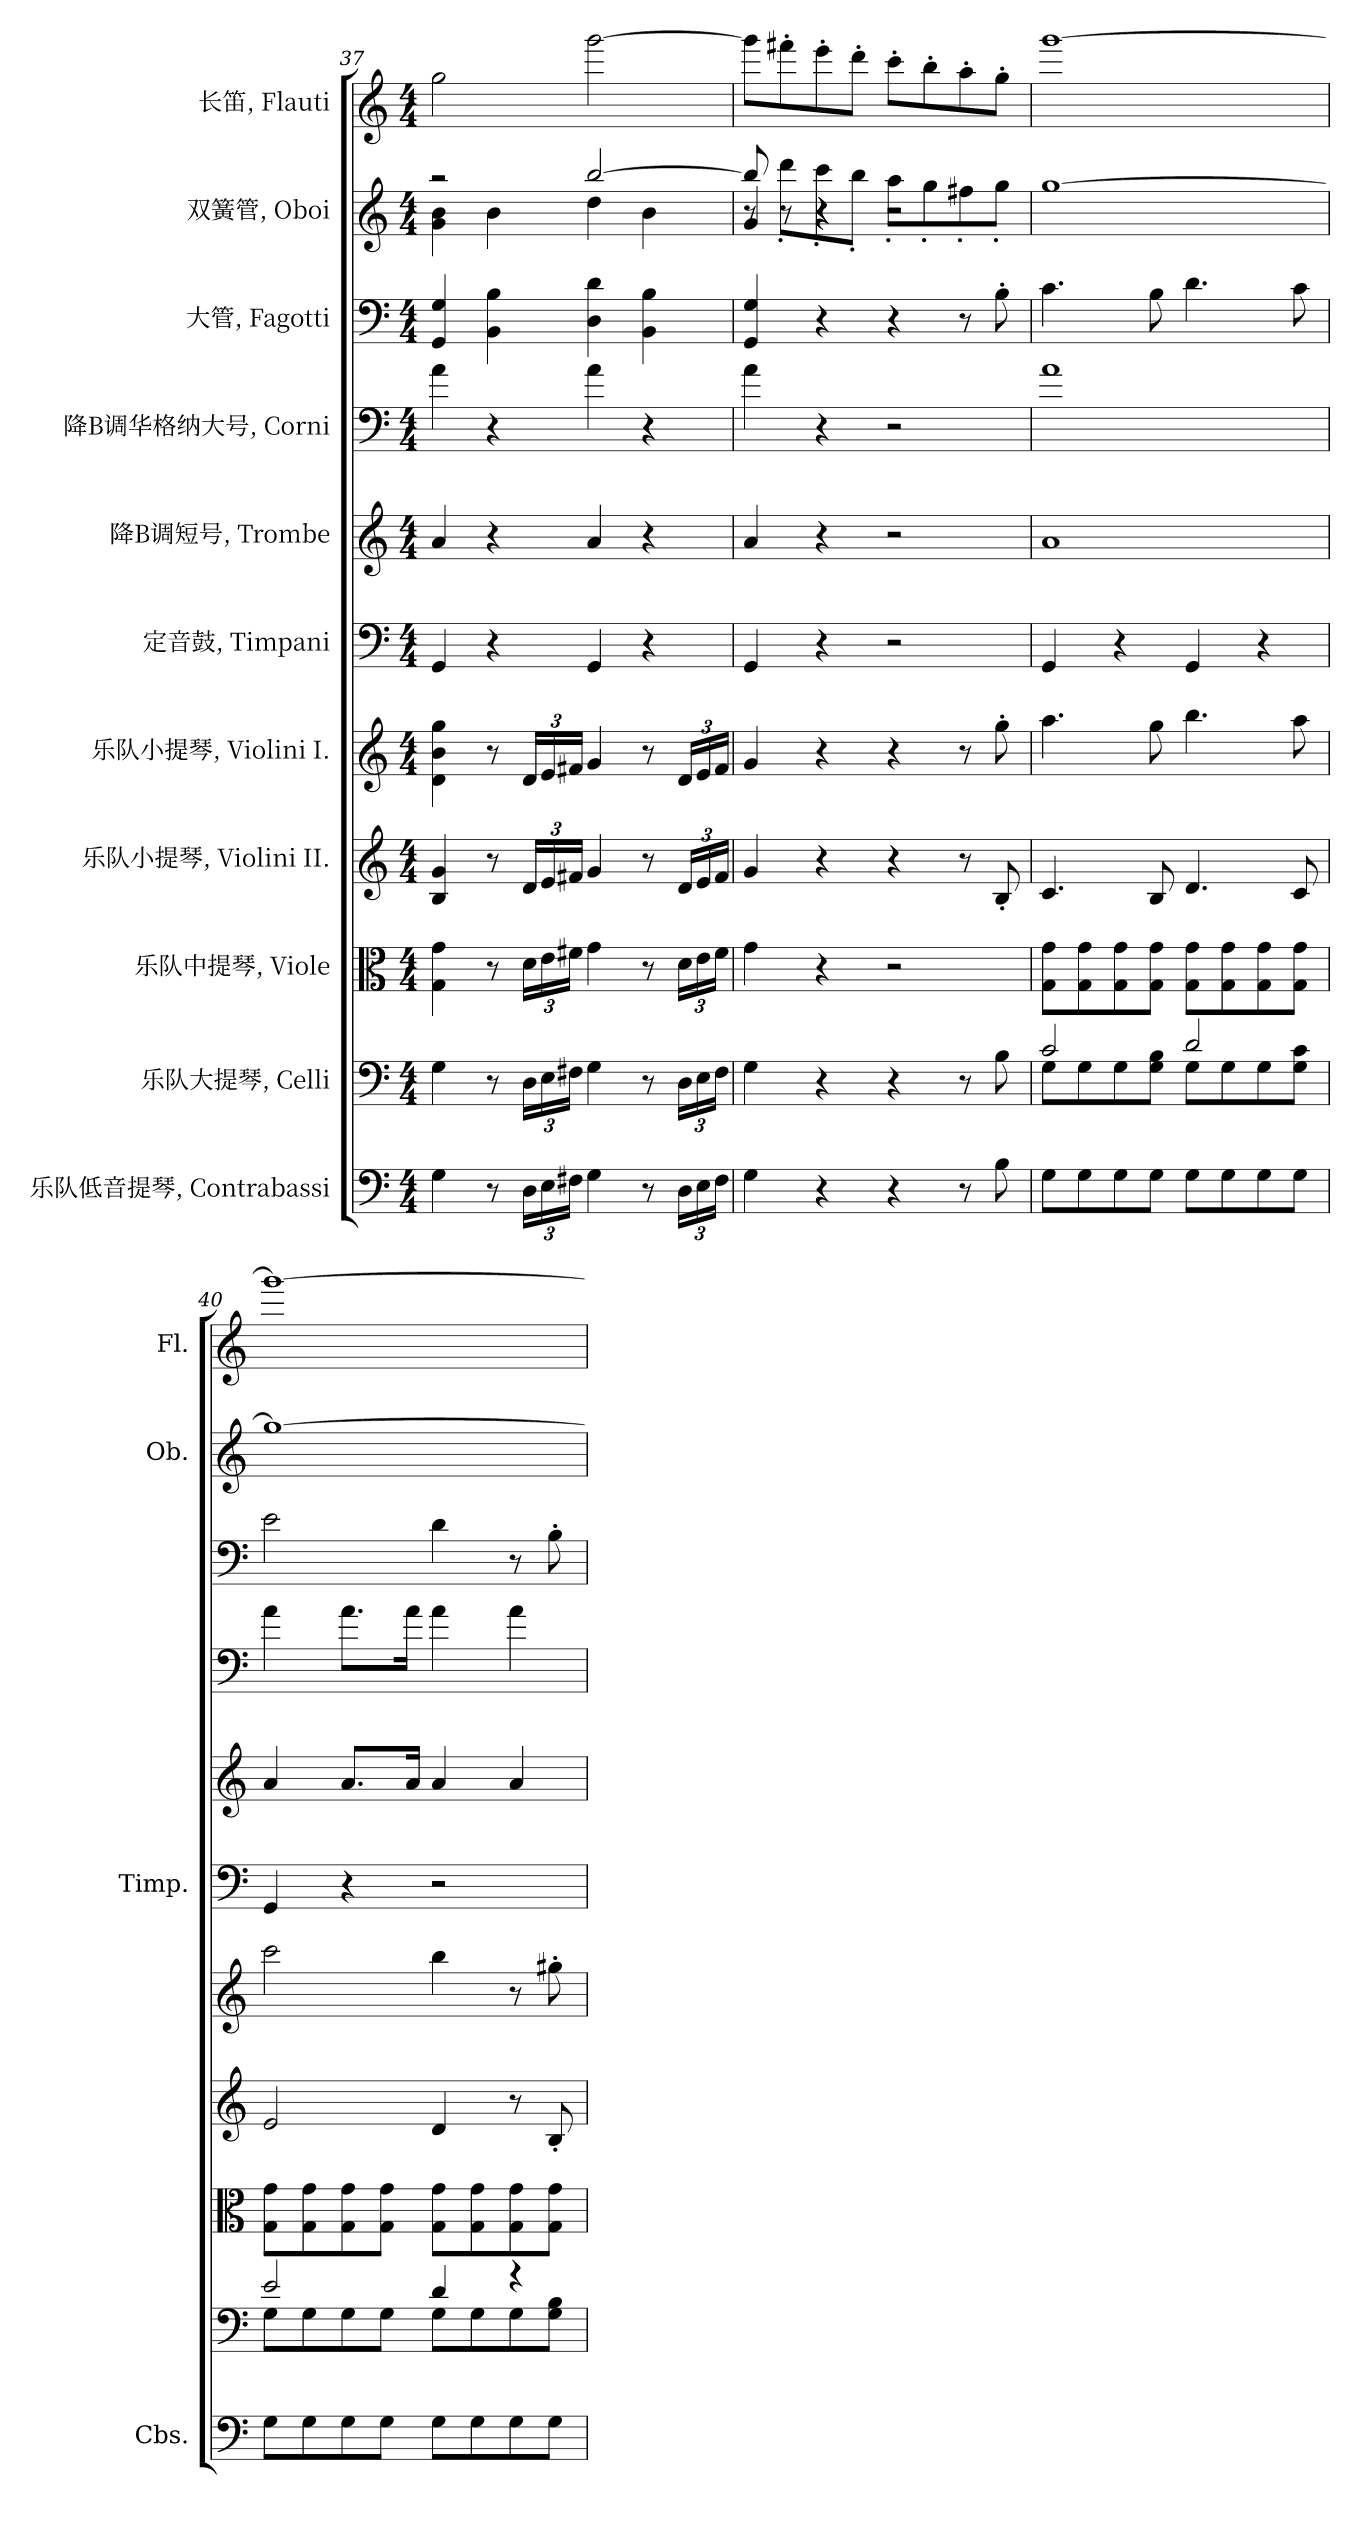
**kern	**kern	**kern	**kern	**kern	**kern	**kern	**kern	**kern	**kern	**kern
*part11	*part10	*part9	*part8	*part7	*part6	*part5	*part4	*part3	*part2	*part1
*staff11	*staff10	*staff9	*staff8	*staff7	*staff6	*staff5	*staff4	*staff3	*staff2	*staff1
*I"乐队低音提琴, Contrabassi	*I"乐队大提琴, Celli	*I"乐队中提琴, Viole	*I"乐队小提琴, Violini II.	*I"乐队小提琴, Violini I.	*I"定音鼓, Timpani	*I"降B调短号, Trombe	*I"降B调华格纳大号, Corni	*I"大管, Fagotti	*I"双簧管, Oboi	*I"长笛, Flauti
*I'Cbs.	*	*	*	*	*I'Timp.	*	*	*	*I'Ob.	*I'Fl.
*clefF4	*clefF4	*clefC3	*clefG2	*clefG2	*clefF4	*clefG2	*clefF4	*clefF4	*clefG2	*clefG2
*ITrd7c12	*	*	*	*	*	*ITrd1c2	*ITrd1c2	*	*	*
*k[]	*k[]	*k[]	*k[]	*k[]	*k[]	*k[b-e-]	*k[b-e-]	*k[]	*k[]	*k[]
*M4/4	*M4/4	*M4/4	*M4/4	*M4/4	*M4/4	*M4/4	*M4/4	*M4/4	*M4/4	*M4/4
=37	=37	=37	=37	=37	=37	=37	=37	=37	=37	=37
*	*	*	*	*	*	*	*	*	*^	*
4GG\	4G\	4G\ 4g\	4B/ 4g/	4d\ 4b\ 4gg\	4GG/	4g/	4g\	4GG/ 4G/	2r	4g\ 4b\	2gg\
8r	8r	8r	8r	8r	4r	4r	4r	4BB\ 4B\	.	4b\	.
*Xbrackettup	*Xbrackettup	*Xbrackettup	*Xbrackettup	*Xbrackettup	*	*	*	*	*	*	*
24DD\LL	24D\LL	24d\LL	24d/LL	24d/LL	.	.	.	.	.	.	.
24EE\	24E\	24e\	24e/	24e/	.	.	.	.	.	.	.
24FF#X\JJ	24F#X\JJ	24f#X\JJ	24f#X/JJ	24f#X/JJ	.	.	.	.	.	.	.
4GG\	4G\	4g\	4g/	4g/	4GG/	4g/	4g\	4D\ 4d\	[2bb/	4dd\	[2ggg\
8r	8r	8r	8r	8r	4r	4r	4r	4BB\ 4B\	.	4b\	.
24DD\LL	24D\LL	24d\LL	24d/LL	24d/LL	.	.	.	.	.	.	.
24EE\	24E\	24e\	24e/	24e/	.	.	.	.	.	.	.
24FF#\JJ	24F#\JJ	24f#\JJ	24f#/JJ	24f#/JJ	.	.	.	.	.	.	.
=38	=38	=38	=38	=38	=38	=38	=38	=38	=38	=38	=38
*	*	*	*	*	*	*	*	*	*	*^	*
4GG\	4G\	4g\	4g/	4g/	4GG/	4g/	4g\	4GG/ 4G/	8bb/]	8r	4g/	8ggg\L]
.	.	.	.	.	.	.	.	.	8r	8ddd'\L	.	8fff#X'\
4r	4r	4r	4r	4r	4r	4r	4r	4r	4r	8ccc'\	4r	8eee'\
.	.	.	.	.	.	.	.	.	.	8bb'\J	.	8ddd'\J
4r	4r	2r	4r	4r	2r	2r	2r	4r	2r	8aa'\L	2r	8ccc'\L
.	.	.	.	.	.	.	.	.	.	8gg'\	.	8bb'\
8r	8r	.	8r	8r	.	.	.	8r	.	8ff#X'\	.	8aa'\
8BB\	8B\	.	8B'/	8gg'\	.	.	.	8B'\	.	8gg'\J	.	8gg'\J
*	*	*	*	*	*	*	*	*	*v	*v	*v	*
!!LO:PB:g=z
=39	=39	=39	=39	=39	=39	=39	=39	=39	=39	=39
*	*^	*	*	*	*	*	*	*	*	*
8GG\L	2c/	8G\L	8G\ 8g\L	4.c/	4.aa\	4GG/	1g	1g	4.c\	[1gg	[1ggg
8GG\	.	8G\	8G\ 8g\	.	.	.	.	.	.	.	.
8GG\	.	8G\	8G\ 8g\	.	.	4r	.	.	.	.	.
8GG\J	.	8G\ 8B\J	8G\ 8g\J	8B/	8gg\	.	.	.	8B\	.	.
8GG\L	2d/	8G\L	8G\ 8g\L	4.d/	4.bb\	4GG/	.	.	4.d\	.	.
8GG\	.	8G\	8G\ 8g\	.	.	.	.	.	.	.	.
8GG\	.	8G\	8G\ 8g\	.	.	4r	.	.	.	.	.
8GG\J	.	8G\ 8c\J	8G\ 8g\J	8c/	8aa\	.	.	.	8c\	.	.
=40	=40	=40	=40	=40	=40	=40	=40	=40	=40	=40	=40
8GG\L	2e/	8G\L	8G\ 8g\L	2e/	2ccc\	4GG/	4g/	4g\	2e\	1gg_	1ggg_
8GG\	.	8G\	8G\ 8g\	.	.	.	.	.	.	.	.
8GG\	.	8G\	8G\ 8g\	.	.	4r	8.g/L	8.g\L	.	.	.
8GG\J	.	8G\J	8G\ 8g\J	.	.	.	.	.	.	.	.
.	.	.	.	.	.	.	16g/Jk	16g\Jk	.	.	.
8GG\L	4d/	8G\L	8G\ 8g\L	4d/	4bb\	2r	4g/	4g\	4d\	.	.
8GG\	.	8G\	8G\ 8g\	.	.	.	.	.	.	.	.
8GG\	4r	8G\	8G\ 8g\	8r	8r	.	4g/	4g\	8r	.	.
8GG\J	.	8G\ 8B\J	8G\ 8g\J	8B'/	8gg#X'\	.	.	.	8B'\	.	.
*	*v	*v	*	*	*	*	*	*	*	*	*
=	=	=	=	=	=	=	=	=	=	=
*-	*-	*-	*-	*-	*-	*-	*-	*-	*-	*-
